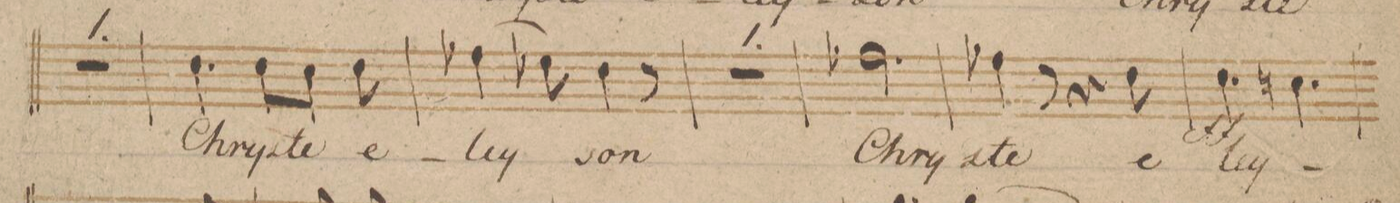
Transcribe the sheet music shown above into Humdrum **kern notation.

**kern	**text	**dynam
*I"Tenore.	*	*
*clefC4	*	*
*k[b-]	*	*
*M6/8	*	*
2.r	.	.
=35	=35	=35
4.c\	Chry-	.
8c\L	-ste	.
8B-\J	.	.
8c\	e-	.
=36	=36	=36
(4e-X\	-ley-	.
8d-X\)	.	.
4c\	-son	.
8r	.	.
=37	=37	=37
2.r	.	.
=38	=38	=38
2.e-X\	Chry-	.
=39	=39	=39
4e-X\	-ste	.
8r	.	.
4r	.	.
8c\	e-	.
=40	=40	=40
4.c\	-ley-	ff
4.Bn\	.	.
=41	=41	=41
*-	*-	*-
